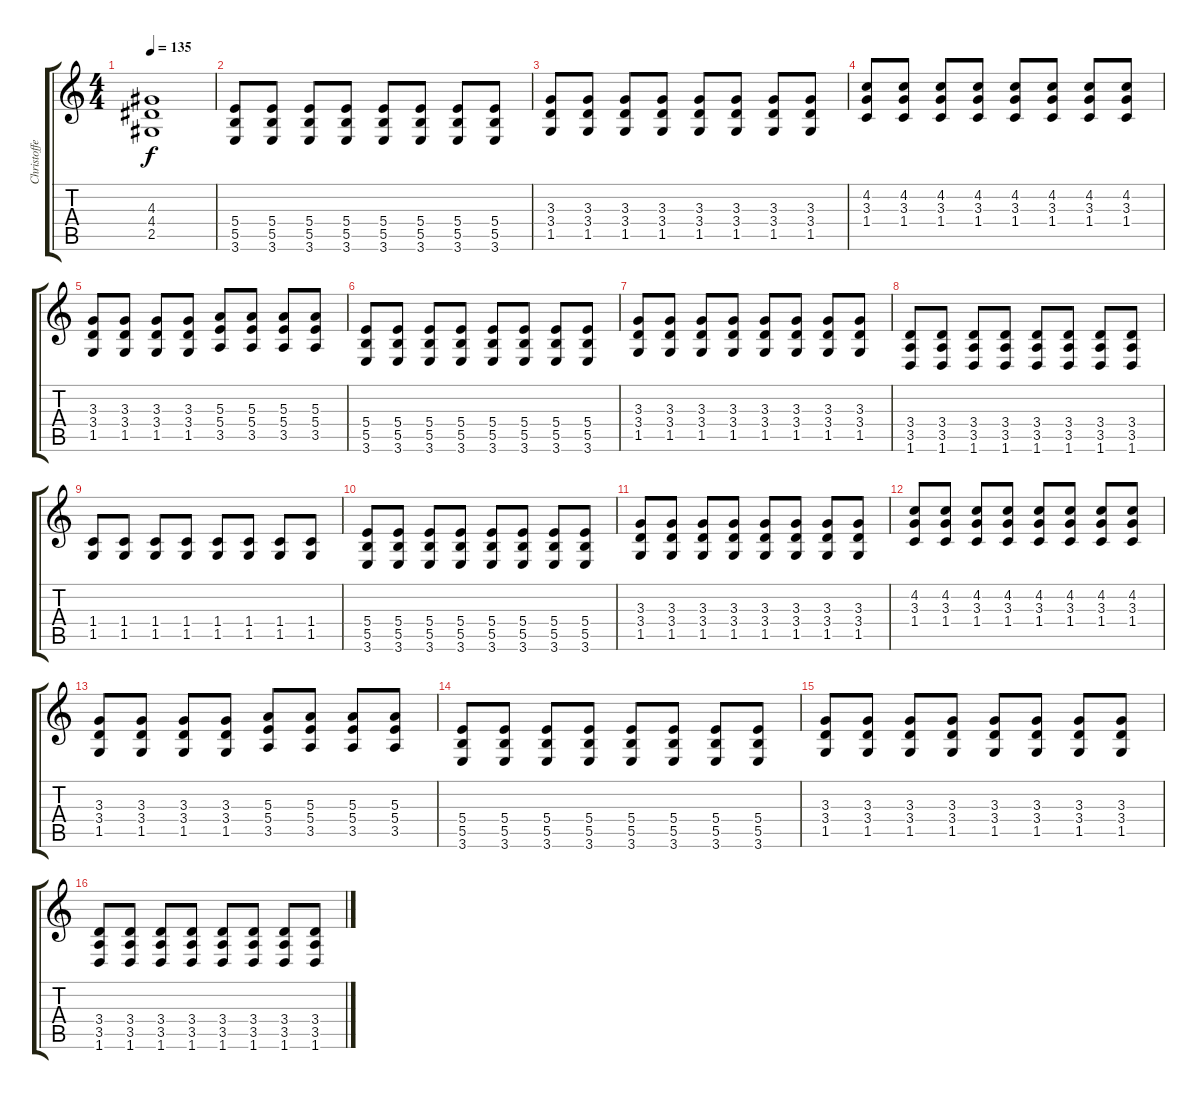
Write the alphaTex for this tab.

\track ("Christoffer Johnsson" "Christoffe") {instrument distortionguitar}
\staff {score tabs}
\tuning (Db4 Ab3 E3 B2 Gb2 Db2) {hide}
\ts (4 4)
\tempo 135
\clef g2
\ks c
(4.3{t} 4.4{t} 2.5{t}).1{dy f} |
(5.4 5.5 3.6).8 (5.4 5.5 3.6).8 (5.4 5.5 3.6).8 (5.4 5.5 3.6).8 (5.4 5.5 3.6).8 (5.4 5.5 3.6).8 (5.4 5.5 3.6).8 (5.4 5.5 3.6).8 |
(3.3 3.4 1.5).8 (3.3 3.4 1.5).8 (3.3 3.4 1.5).8 (3.3 3.4 1.5).8 (3.3 3.4 1.5).8 (3.3 3.4 1.5).8 (3.3 3.4 1.5).8 (3.3 3.4 1.5).8 |
(4.2 3.3 1.4).8 (4.2 3.3 1.4).8 (4.2 3.3 1.4).8 (4.2 3.3 1.4).8 (4.2 3.3 1.4).8 (4.2 3.3 1.4).8 (4.2 3.3 1.4).8 (4.2 3.3 1.4).8 |
(3.3 3.4 1.5).8 (3.3 3.4 1.5).8 (3.3 3.4 1.5).8 (3.3 3.4 1.5).8 (5.3 5.4 3.5).8 (5.3 5.4 3.5).8 (5.3 5.4 3.5).8 (5.3 5.4 3.5).8 |
(5.4 5.5 3.6).8 (5.4 5.5 3.6).8 (5.4 5.5 3.6).8 (5.4 5.5 3.6).8 (5.4 5.5 3.6).8 (5.4 5.5 3.6).8 (5.4 5.5 3.6).8 (5.4 5.5 3.6).8 |
(3.3 3.4 1.5).8 (3.3 3.4 1.5).8 (3.3 3.4 1.5).8 (3.3 3.4 1.5).8 (3.3 3.4 1.5).8 (3.3 3.4 1.5).8 (3.3 3.4 1.5).8 (3.3 3.4 1.5).8 |
(3.4 3.5 1.6).8 (3.4 3.5 1.6).8 (3.4 3.5 1.6).8 (3.4 3.5 1.6).8 (3.4 3.5 1.6).8 (3.4 3.5 1.6).8 (3.4 3.5 1.6).8 (3.4 3.5 1.6).8 |
(1.4 1.5).8 (1.4 1.5).8 (1.4 1.5).8 (1.4 1.5).8 (1.4 1.5).8 (1.4 1.5).8 (1.4 1.5).8 (1.4 1.5).8 |
(5.4 5.5 3.6).8 (5.4 5.5 3.6).8 (5.4 5.5 3.6).8 (5.4 5.5 3.6).8 (5.4 5.5 3.6).8 (5.4 5.5 3.6).8 (5.4 5.5 3.6).8 (5.4 5.5 3.6).8 |
(3.3 3.4 1.5).8 (3.3 3.4 1.5).8 (3.3 3.4 1.5).8 (3.3 3.4 1.5).8 (3.3 3.4 1.5).8 (3.3 3.4 1.5).8 (3.3 3.4 1.5).8 (3.3 3.4 1.5).8 |
(4.2 3.3 1.4).8 (4.2 3.3 1.4).8 (4.2 3.3 1.4).8 (4.2 3.3 1.4).8 (4.2 3.3 1.4).8 (4.2 3.3 1.4).8 (4.2 3.3 1.4).8 (4.2 3.3 1.4).8 |
(3.3 3.4 1.5).8 (3.3 3.4 1.5).8 (3.3 3.4 1.5).8 (3.3 3.4 1.5).8 (5.3 5.4 3.5).8 (5.3 5.4 3.5).8 (5.3 5.4 3.5).8 (5.3 5.4 3.5).8 |
(5.4 5.5 3.6).8 (5.4 5.5 3.6).8 (5.4 5.5 3.6).8 (5.4 5.5 3.6).8 (5.4 5.5 3.6).8 (5.4 5.5 3.6).8 (5.4 5.5 3.6).8 (5.4 5.5 3.6).8 |
(3.3 3.4 1.5).8 (3.3 3.4 1.5).8 (3.3 3.4 1.5).8 (3.3 3.4 1.5).8 (3.3 3.4 1.5).8 (3.3 3.4 1.5).8 (3.3 3.4 1.5).8 (3.3 3.4 1.5).8 |
(3.4 3.5 1.6).8 (3.4 3.5 1.6).8 (3.4 3.5 1.6).8 (3.4 3.5 1.6).8 (3.4 3.5 1.6).8 (3.4 3.5 1.6).8 (3.4 3.5 1.6).8 (3.4 3.5 1.6).8
